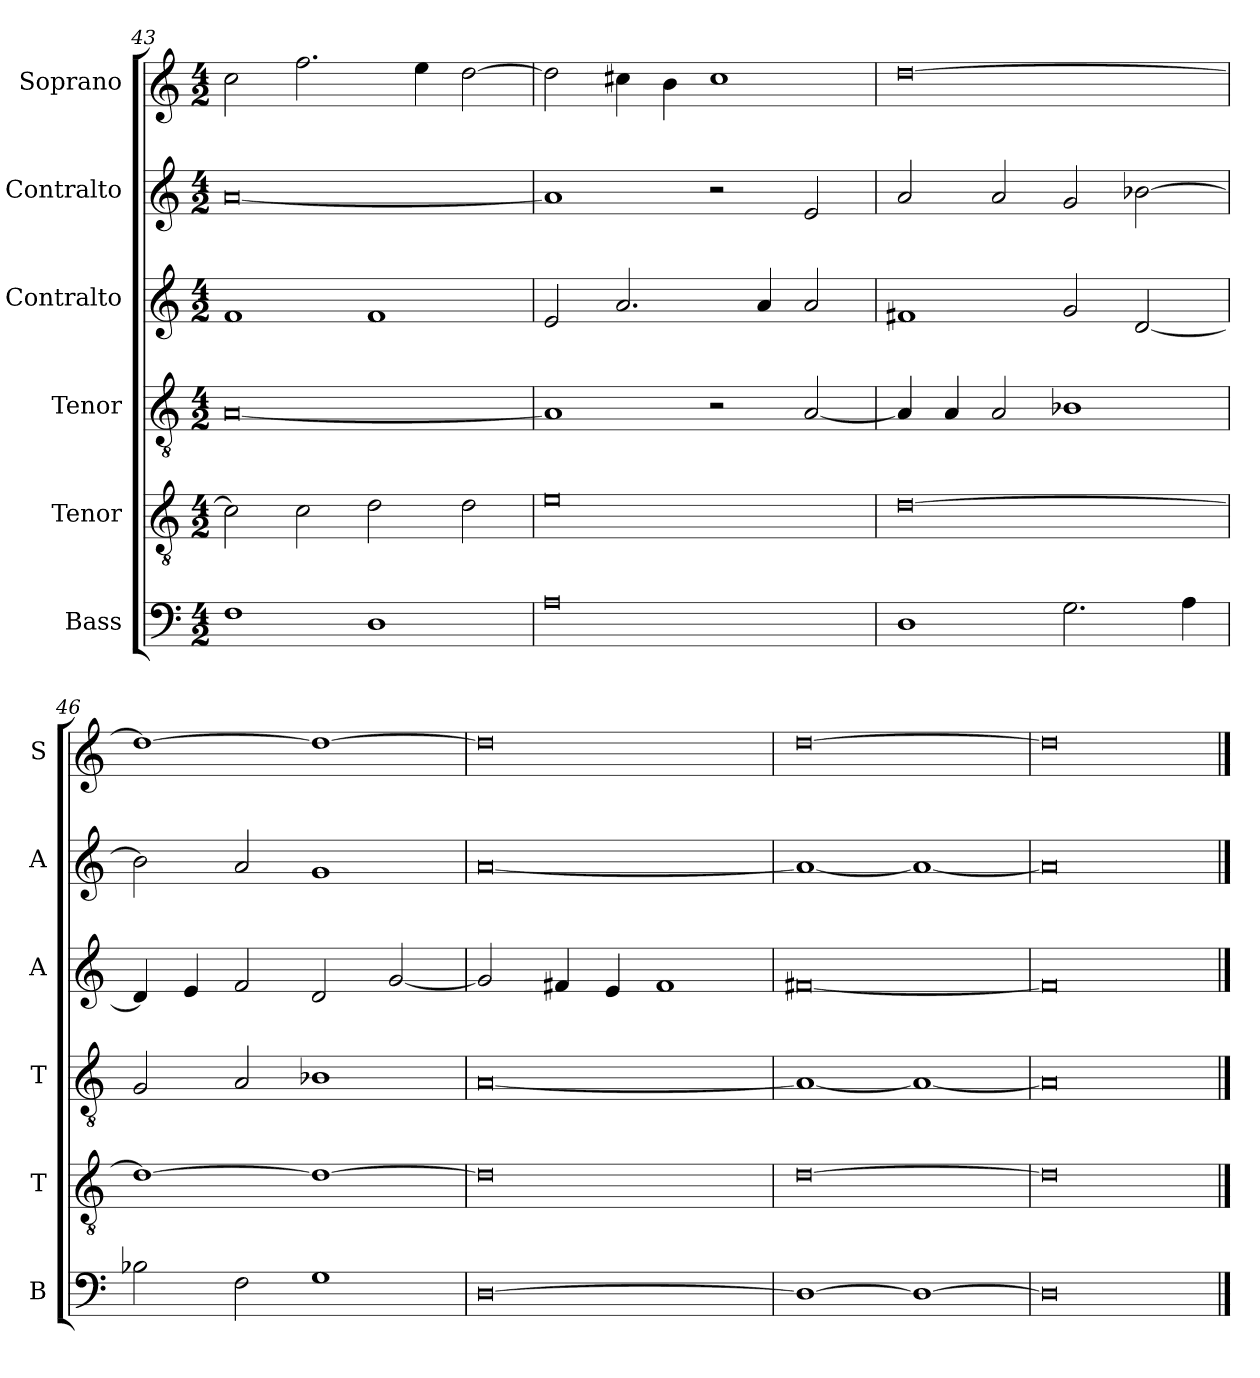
**kern	**kern	**kern	**kern	**kern	**kern
*part6	*part5	*part4	*part3	*part2	*part1
*staff6	*staff5	*staff4	*staff3	*staff2	*staff1
*I"Bass	*I"Tenor	*I"Tenor	*I"Contralto	*I"Contralto	*I"Soprano
*I'B	*I'T	*I'T	*I'A	*I'A	*I'S
*clefF4	*clefGv2	*clefGv2	*clefG2	*clefG2	*clefG2
*k[]	*k[]	*k[]	*k[]	*k[]	*k[]
*D:dor	*D:dor	*D:dor	*D:dor	*D:dor	*D:dor
*M4/2	*M4/2	*M4/2	*M4/2	*M4/2	*M4/2
=43	=43	=43	=43	=43	=43
1F	2c]	[0A	1f	[0a	2cc
.	2c	.	.	.	2.ff
1D	2d	.	1f	.	.
.	.	.	.	.	4ee
.	2d	.	.	.	[2dd
=44	=44	=44	=44	=44	=44
0A	0e	1A]	2e	1a]	2dd]
.	.	.	2.a	.	4cc#X
.	.	.	.	.	4b
.	.	2r	.	2r	1cc#
.	.	.	4a	.	.
.	.	[2A	2a	2e	.
=45	=45	=45	=45	=45	=45
1D	[0d	4A]	1f#X	2a	[0dd
.	.	4A	.	.	.
.	.	2A	.	2a	.
2.G	.	1B-X	2g	2g	.
.	.	.	[2d	[2b-X	.
4A	.	.	.	.	.
=46	=46	=46	=46	=46	=46
2B-X	1d_	2G	4d]	2b-]	1dd_
.	.	.	4e	.	.
2F	.	2A	2f	2a	.
1G	1d_	1B-X	2d	1g	1dd_
.	.	.	[2g	.	.
=47	=47	=47	=47	=47	=47
[0D	0d]	[0A	2g]	[0a	0dd]
.	.	.	4f#X	.	.
.	.	.	4e	.	.
.	.	.	1f#	.	.
=48	=48	=48	=48	=48	=48
1D_	[0d	1A_	[0f#X	1a_	[0dd
1D_	.	1A_	.	1a_	.
=49	=49	=49	=49	=49	=49
0D]	0d]	0A]	0f#]	0a]	0dd]
==	==	==	==	==	==
*-	*-	*-	*-	*-	*-
